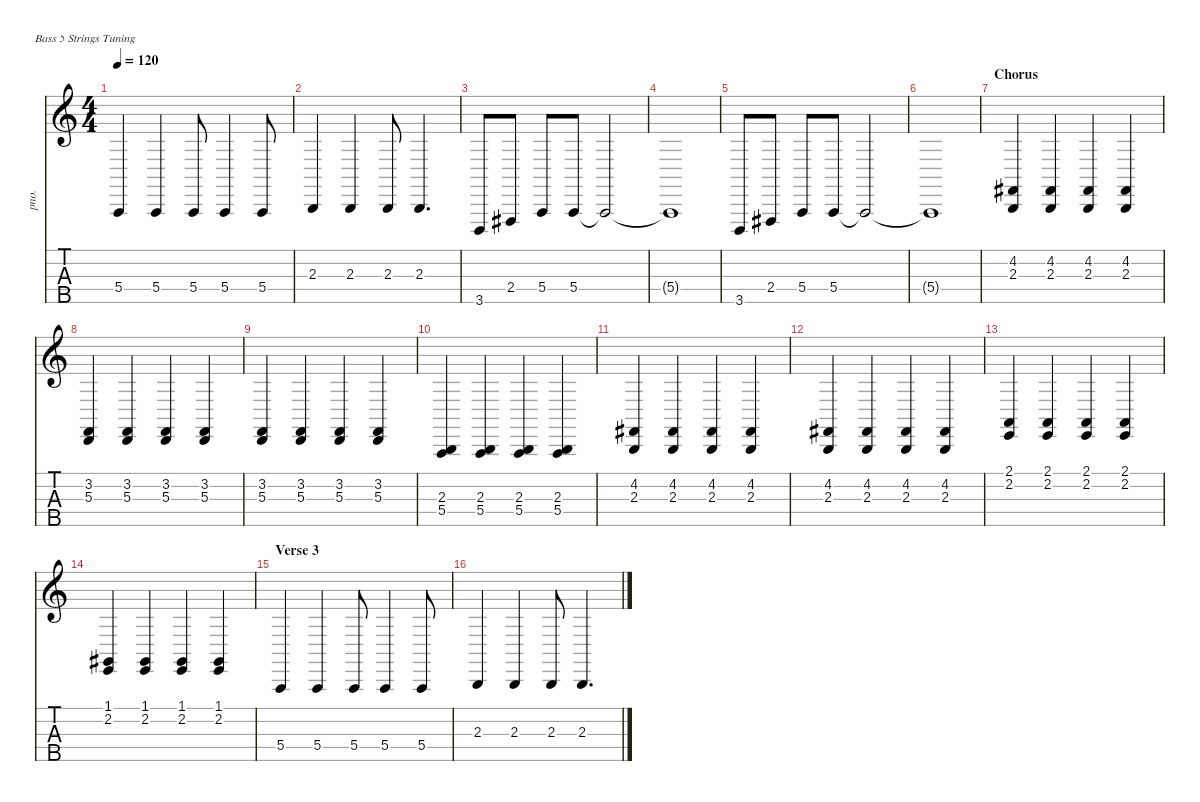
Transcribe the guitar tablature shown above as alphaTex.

\defaultSystemsLayout 4
\hideDynamics
\bracketExtendMode nobrackets
\otherSystemsTrackNameOrientation horizontal
\track ("Piano Bass" "pno.") {instrument brightacousticpiano}
\staff {score tabs}
\tuning (G2 D2 A1 E1 B0)
\ts (4 4)
\tempo 120
\clef g2
\ks c
5.4.4{dy ff} 5.4.4 5.4.8 5.4.4 5.4.8 |
2.3.4 2.3.4 2.3.8 2.3.4{d} |
3.5.8 2.4{acc #}.8 5.4.8{dy f} 5.4.8 5.4{t}.2 |
5.4{t}.1 |
3.5.8{dy ff} 2.4{acc #}.8 5.4.8{dy f} 5.4.8 5.4{t}.2 |
5.4{t}.1 |
\section ("" "Chorus")
(4.2{acc #} 2.3).4{dy ff} (4.2{acc #} 2.3).4 (4.2{acc #} 2.3).4 (4.2{acc #} 2.3).4 |
(3.2 5.3).4 (3.2 5.3).4 (3.2 5.3).4 (3.2 5.3).4 |
(3.2 5.3).4 (3.2 5.3).4 (3.2 5.3).4 (3.2 5.3).4 |
(2.3 5.4).4 (2.3 5.4).4 (2.3 5.4).4 (2.3 5.4).4 |
(4.2{acc #} 2.3).4 (4.2{acc #} 2.3).4 (4.2{acc #} 2.3).4 (4.2{acc #} 2.3).4 |
(4.2{acc #} 2.3).4 (4.2{acc #} 2.3).4 (4.2{acc #} 2.3).4 (4.2{acc #} 2.3).4 |
(2.1 2.2).4 (2.1 2.2).4 (2.1 2.2).4 (2.1 2.2).4 |
(1.1{acc #} 2.2).4 (1.1{acc #} 2.2).4 (1.1{acc #} 2.2).4 (1.1{acc #} 2.2).4 |
\section ("" "Verse 3")
5.4.4 5.4.4 5.4.8 5.4.4 5.4.8 |
2.3.4 2.3.4 2.3.8 2.3.4{d}
